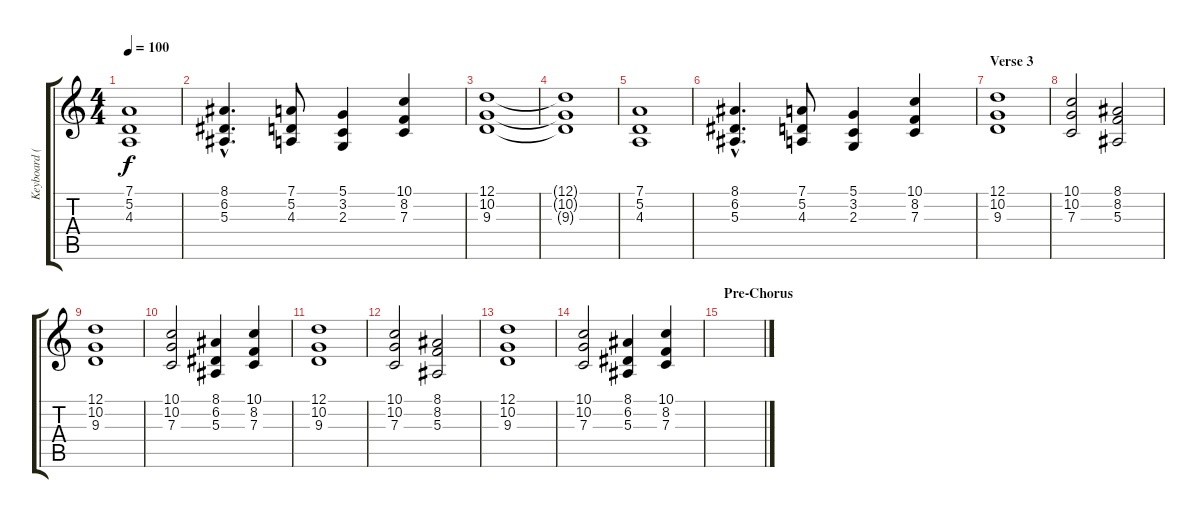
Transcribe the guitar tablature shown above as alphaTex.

\track ("Keyboard (Strings)" "Keyboard (") {instrument stringensemble1}
\staff {score tabs}
\tuning (D4 A3 F3 C3 G2 D2) {hide}
\ts (4 4)
\tempo 100
\clef g2
\ks c
(7.1 5.2 4.3).1{dy f} |
(8.1{hac} 6.2{hac} 5.3{hac}).4{d} (7.1 5.2 4.3).8 (5.1 3.2 2.3).4 (10.1 8.2 7.3).4 |
(12.1 10.2 9.3).1 |
(12.1{t} 10.2{t} 9.3{t}).1 |
(7.1 5.2 4.3).1 |
(8.1{hac} 6.2{hac} 5.3{hac}).4{d} (7.1 5.2 4.3).8 (5.1 3.2 2.3).4 (10.1 8.2 7.3).4 |
\section ("" "Verse 3")
(12.1 10.2 9.3).1 |
(10.1 10.2 7.3).2 (8.1 8.2 5.3).2 |
(12.1 10.2 9.3).1 |
(10.1 10.2 7.3).2 (8.1 6.2 5.3).4 (10.1 8.2 7.3).4 |
(12.1 10.2 9.3).1 |
(10.1 10.2 7.3).2 (8.1 8.2 5.3).2 |
(12.1 10.2 9.3).1 |
(10.1 10.2 7.3).2 (8.1 6.2 5.3).4 (10.1 8.2 7.3).4 |
\section ("" "Pre-Chorus")
